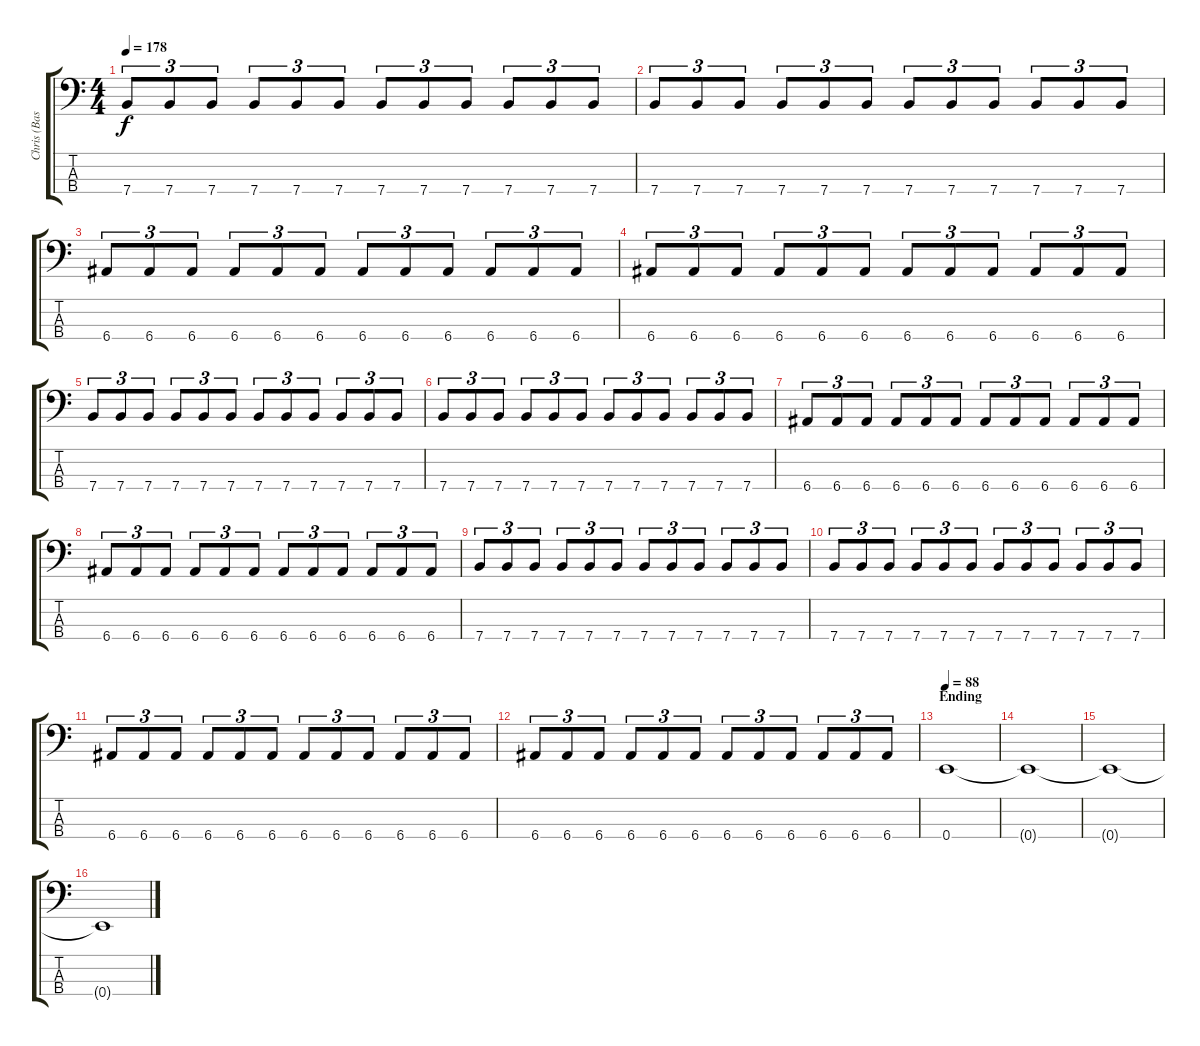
\track ("Chris (Bass)" "Chris (Bas") {instrument electricbassfinger}
\staff {score tabs}
\tuning (G2 D2 A1 E1) {hide}
\ts (4 4)
\tempo 178
\clef f4
\ks c
7.4.8{tu (3 2) dy f} 7.4.8{tu (3 2)} 7.4.8{tu (3 2)} 7.4.8{tu (3 2)} 7.4.8{tu (3 2)} 7.4.8{tu (3 2)} 7.4.8{tu (3 2)} 7.4.8{tu (3 2)} 7.4.8{tu (3 2)} 7.4.8{tu (3 2)} 7.4.8{tu (3 2)} 7.4.8{tu (3 2)} |
7.4.8{tu (3 2)} 7.4.8{tu (3 2)} 7.4.8{tu (3 2)} 7.4.8{tu (3 2)} 7.4.8{tu (3 2)} 7.4.8{tu (3 2)} 7.4.8{tu (3 2)} 7.4.8{tu (3 2)} 7.4.8{tu (3 2)} 7.4.8{tu (3 2)} 7.4.8{tu (3 2)} 7.4.8{tu (3 2)} |
6.4.8{tu (3 2)} 6.4.8{tu (3 2)} 6.4.8{tu (3 2)} 6.4.8{tu (3 2)} 6.4.8{tu (3 2)} 6.4.8{tu (3 2)} 6.4.8{tu (3 2)} 6.4.8{tu (3 2)} 6.4.8{tu (3 2)} 6.4.8{tu (3 2)} 6.4.8{tu (3 2)} 6.4.8{tu (3 2)} |
6.4.8{tu (3 2)} 6.4.8{tu (3 2)} 6.4.8{tu (3 2)} 6.4.8{tu (3 2)} 6.4.8{tu (3 2)} 6.4.8{tu (3 2)} 6.4.8{tu (3 2)} 6.4.8{tu (3 2)} 6.4.8{tu (3 2)} 6.4.8{tu (3 2)} 6.4.8{tu (3 2)} 6.4.8{tu (3 2)} |
7.4.8{tu (3 2)} 7.4.8{tu (3 2)} 7.4.8{tu (3 2)} 7.4.8{tu (3 2)} 7.4.8{tu (3 2)} 7.4.8{tu (3 2)} 7.4.8{tu (3 2)} 7.4.8{tu (3 2)} 7.4.8{tu (3 2)} 7.4.8{tu (3 2)} 7.4.8{tu (3 2)} 7.4.8{tu (3 2)} |
7.4.8{tu (3 2)} 7.4.8{tu (3 2)} 7.4.8{tu (3 2)} 7.4.8{tu (3 2)} 7.4.8{tu (3 2)} 7.4.8{tu (3 2)} 7.4.8{tu (3 2)} 7.4.8{tu (3 2)} 7.4.8{tu (3 2)} 7.4.8{tu (3 2)} 7.4.8{tu (3 2)} 7.4.8{tu (3 2)} |
6.4.8{tu (3 2)} 6.4.8{tu (3 2)} 6.4.8{tu (3 2)} 6.4.8{tu (3 2)} 6.4.8{tu (3 2)} 6.4.8{tu (3 2)} 6.4.8{tu (3 2)} 6.4.8{tu (3 2)} 6.4.8{tu (3 2)} 6.4.8{tu (3 2)} 6.4.8{tu (3 2)} 6.4.8{tu (3 2)} |
6.4.8{tu (3 2)} 6.4.8{tu (3 2)} 6.4.8{tu (3 2)} 6.4.8{tu (3 2)} 6.4.8{tu (3 2)} 6.4.8{tu (3 2)} 6.4.8{tu (3 2)} 6.4.8{tu (3 2)} 6.4.8{tu (3 2)} 6.4.8{tu (3 2)} 6.4.8{tu (3 2)} 6.4.8{tu (3 2)} |
7.4.8{tu (3 2)} 7.4.8{tu (3 2)} 7.4.8{tu (3 2)} 7.4.8{tu (3 2)} 7.4.8{tu (3 2)} 7.4.8{tu (3 2)} 7.4.8{tu (3 2)} 7.4.8{tu (3 2)} 7.4.8{tu (3 2)} 7.4.8{tu (3 2)} 7.4.8{tu (3 2)} 7.4.8{tu (3 2)} |
7.4.8{tu (3 2)} 7.4.8{tu (3 2)} 7.4.8{tu (3 2)} 7.4.8{tu (3 2)} 7.4.8{tu (3 2)} 7.4.8{tu (3 2)} 7.4.8{tu (3 2)} 7.4.8{tu (3 2)} 7.4.8{tu (3 2)} 7.4.8{tu (3 2)} 7.4.8{tu (3 2)} 7.4.8{tu (3 2)} |
6.4.8{tu (3 2)} 6.4.8{tu (3 2)} 6.4.8{tu (3 2)} 6.4.8{tu (3 2)} 6.4.8{tu (3 2)} 6.4.8{tu (3 2)} 6.4.8{tu (3 2)} 6.4.8{tu (3 2)} 6.4.8{tu (3 2)} 6.4.8{tu (3 2)} 6.4.8{tu (3 2)} 6.4.8{tu (3 2)} |
6.4.8{tu (3 2)} 6.4.8{tu (3 2)} 6.4.8{tu (3 2)} 6.4.8{tu (3 2)} 6.4.8{tu (3 2)} 6.4.8{tu (3 2)} 6.4.8{tu (3 2)} 6.4.8{tu (3 2)} 6.4.8{tu (3 2)} 6.4.8{tu (3 2)} 6.4.8{tu (3 2)} 6.4.8{tu (3 2)} |
\section ("" "Ending")
\tempo 88
0.4.1 |
0.4{t}.1 |
0.4{t}.1 |
0.4{t}.1
